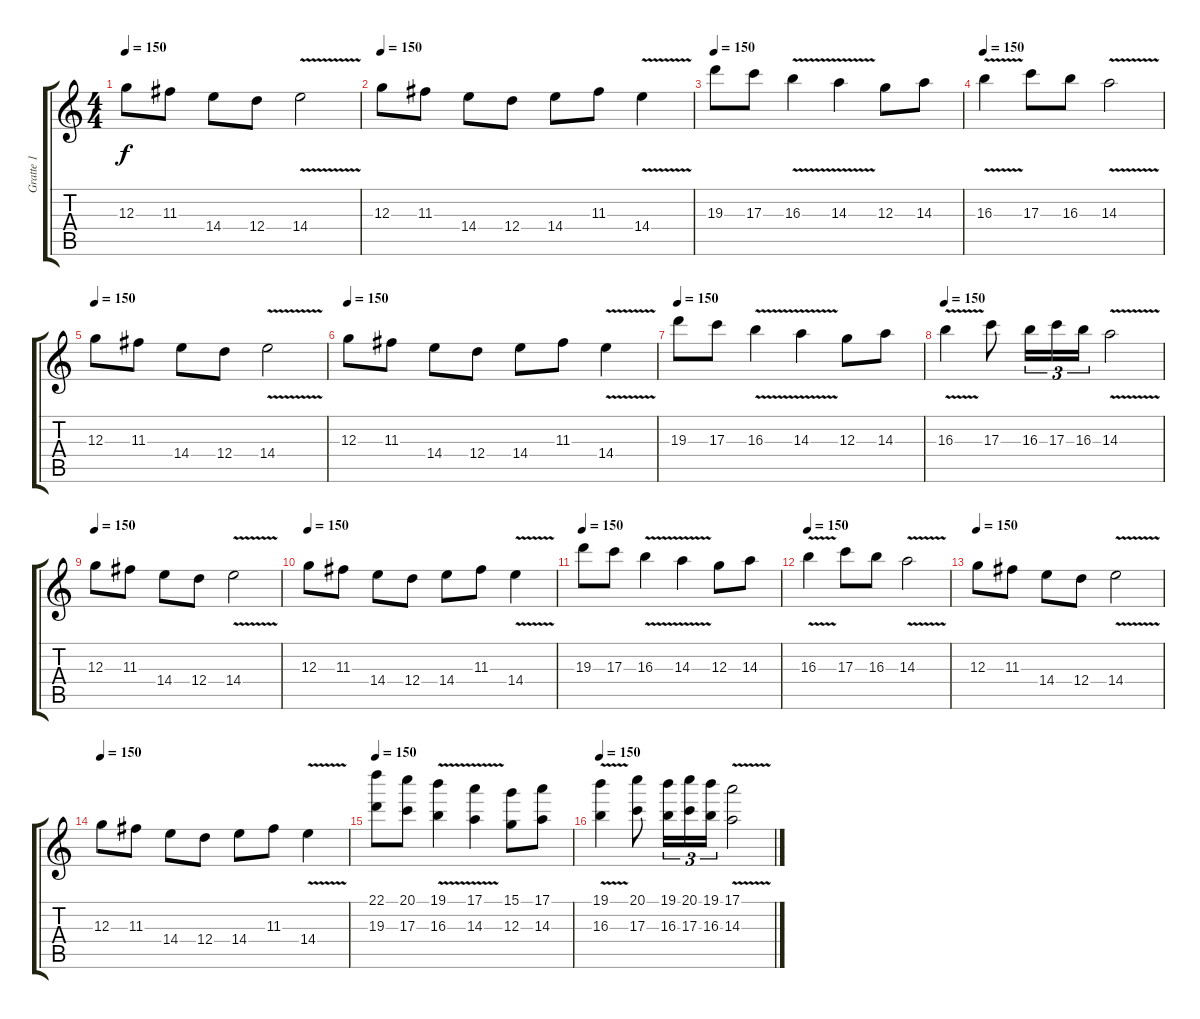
\track ("Gratte 1" "Gratte 1") {instrument overdrivenguitar}
\staff {score tabs}
\tuning (E4 B3 G3 D3 A2 E2) {hide}
\ts (4 4)
\tempo 150
\clef g2
\ks c
12.3.8{dy f} 11.3.8 14.4.8 12.4.8 14.4{v}.2 |
\tempo 150
12.3.8 11.3.8 14.4.8 12.4.8 14.4.8 11.3.8 14.4{v}.4 |
\tempo 150
19.3.8 17.3.8 16.3{v}.4 14.3{v}.4 12.3.8 14.3.8 |
\tempo 150
16.3{v}.4 17.3.8 16.3.8 14.3{v}.2 |
\tempo 150
12.3.8 11.3.8 14.4.8 12.4.8 14.4{v}.2 |
\tempo 150
12.3.8 11.3.8 14.4.8 12.4.8 14.4.8 11.3.8 14.4{v}.4 |
\tempo 150
19.3.8 17.3.8 16.3{v}.4 14.3{v}.4 12.3.8 14.3.8 |
\tempo 150
16.3{v}.4 17.3.8 16.3.16{tu (3 2)} 17.3.16{tu (3 2)} 16.3.16{tu (3 2)} 14.3{v}.2 |
\tempo 150
12.3.8 11.3.8 14.4.8 12.4.8 14.4{v}.2 |
\tempo 150
12.3.8 11.3.8 14.4.8 12.4.8 14.4.8 11.3.8 14.4{v}.4 |
\tempo 150
19.3.8 17.3.8 16.3{v}.4 14.3{v}.4 12.3.8 14.3.8 |
\tempo 150
16.3{v}.4 17.3.8 16.3.8 14.3{v}.2 |
\tempo 150
12.3.8 11.3.8 14.4.8 12.4.8 14.4{v}.2 |
\tempo 150
12.3.8 11.3.8 14.4.8 12.4.8 14.4.8 11.3.8 14.4{v}.4 |
\tempo 150
(22.1 19.3).8 (20.1 17.3).8 (19.1{v} 16.3{v}).4 (17.1{v} 14.3{v}).4 (15.1 12.3).8 (17.1 14.3).8 |
\tempo 150
(19.1{v} 16.3{v}).4 (20.1 17.3).8 (19.1 16.3).16{tu (3 2)} (20.1 17.3).16{tu (3 2)} (19.1 16.3).16{tu (3 2)} (17.1{v} 14.3{v}).2
